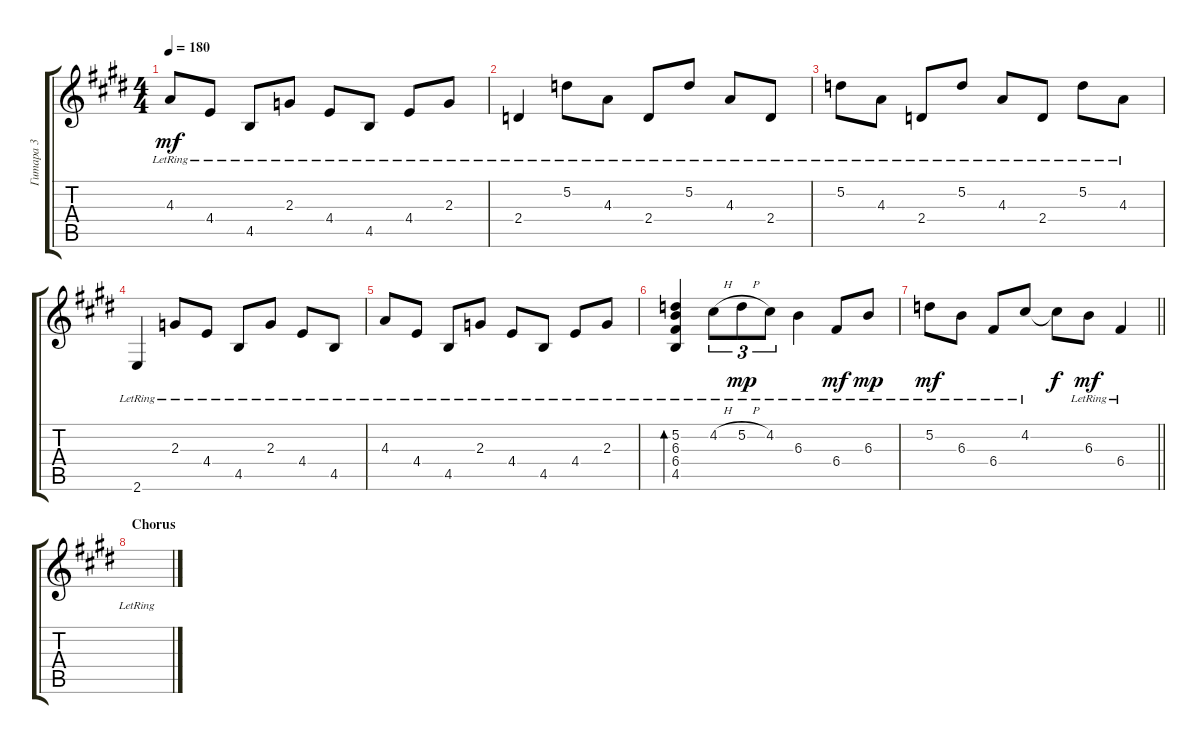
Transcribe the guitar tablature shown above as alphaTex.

\track ("Гитара 3" "Гитара 3") {instrument acousticguitarsteel}
\staff {score tabs}
\tuning (D4 A3 F3 C3 G2 D2) {hide}
\ts (4 4)
\tempo 180
\clef g2
\ks c#minor
4.3{lr}.8{dy mf} 4.4{lr}.8 4.5{lr}.8 2.3{lr}.8 4.4{lr}.8 4.5{lr}.8 4.4{lr}.8 2.3{lr}.8 |
2.4{lr}.4 5.2{lr}.8 4.3{lr}.8 2.4{lr}.8 5.2{lr}.8 4.3{lr}.8 2.4{lr}.8 |
5.2{lr}.8 4.3{lr}.8 2.4{lr}.8 5.2{lr}.8 4.3{lr}.8 2.4{lr}.8 5.2{lr}.8 4.3{lr}.8 |
2.6{lr}.4 2.3{lr}.8 4.4{lr}.8 4.5{lr}.8 2.3{lr}.8 4.4{lr}.8 4.5{lr}.8 |
4.3{lr}.8 4.4{lr}.8 4.5{lr}.8 2.3{lr}.8 4.4{lr}.8 4.5{lr}.8 4.4{lr}.8 2.3{lr}.8 |
(5.2{lr} 6.3{lr} 6.4{lr} 4.5{lr}).4{bd 240} 4.2{h lr}.8{tu (3 2)} 5.2{h lr}.8{tu (3 2) dy mp} 4.2{lr}.8{tu (3 2)} 6.3{lr}.4 6.4{lr}.8{dy mf} 6.3{lr}.8{dy mp} |
\barLineRight lightlight
5.2{lr}.8{dy mf} 6.3{lr}.8 6.4{lr}.8 4.2{lr}.8 4.2{t}.8{dy f} 6.3{lr}.8{dy mf} 6.4{lr}.4 |
\section ("" "Chorus")
